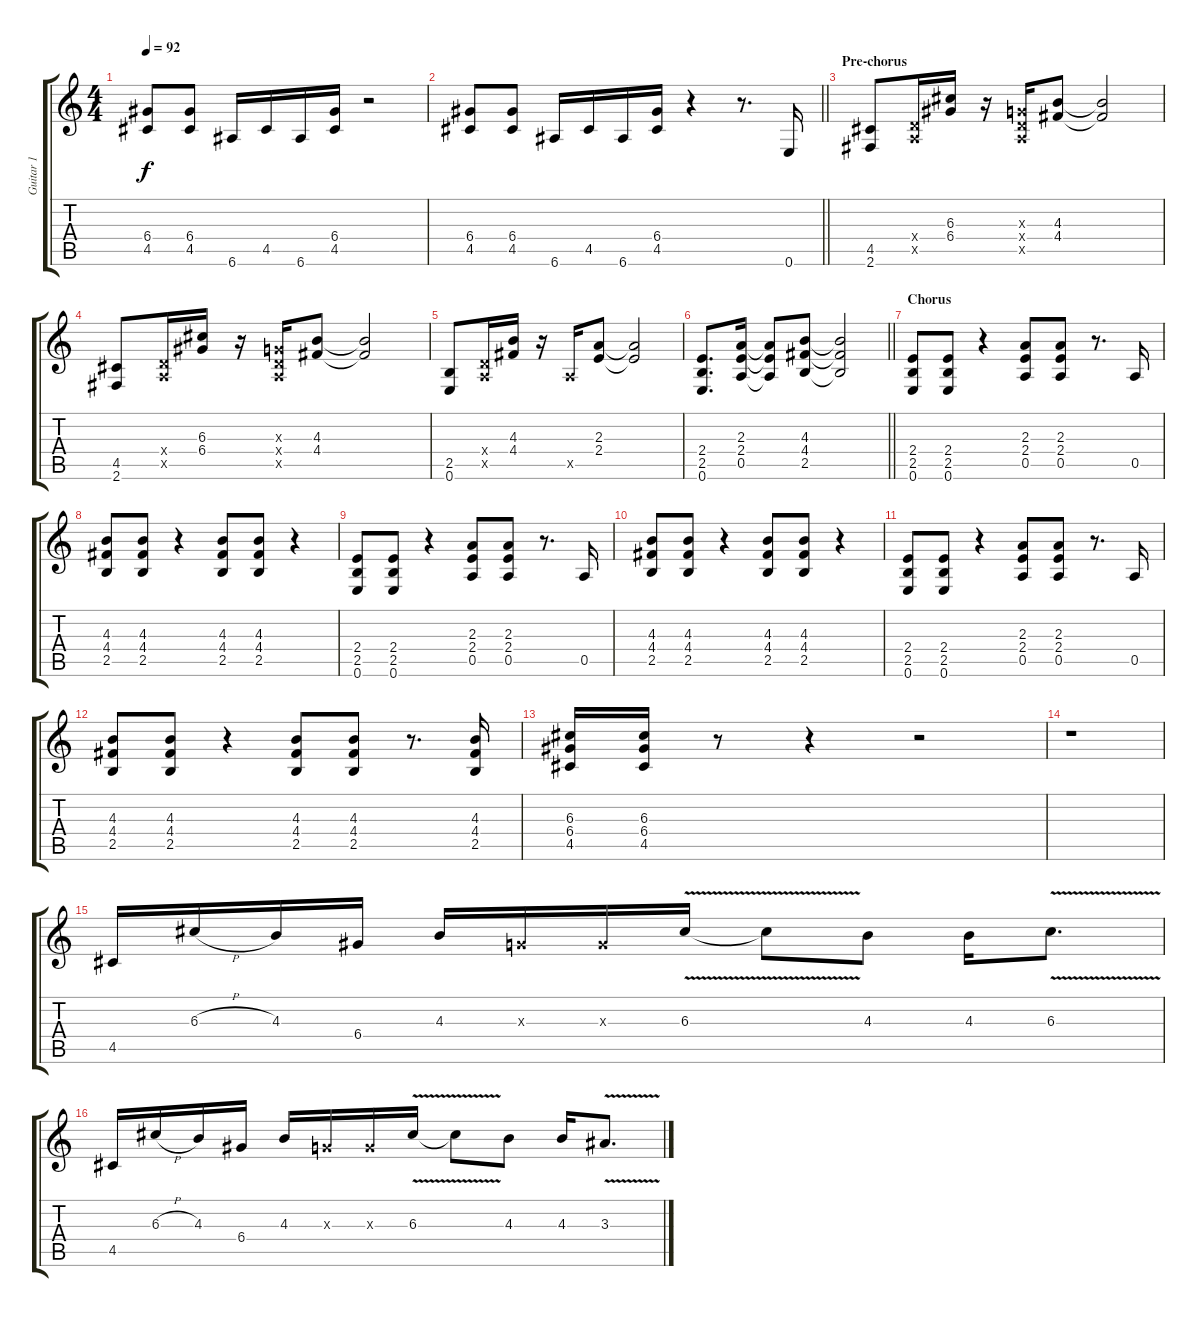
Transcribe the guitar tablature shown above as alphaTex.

\track ("Guitar 1" "Guitar 1") {instrument distortionguitar}
\staff {score tabs}
\tuning (E4 B3 G3 D3 A2 E2) {hide}
\ts (4 4)
\tempo 92
\clef g2
\ks c
(6.4 4.5).8{dy f} (6.4 4.5).8 6.6.16 4.5.16 6.6.16 (6.4 4.5).16 r.2 |
\barLineRight lightlight
(6.4 4.5).8 (6.4 4.5).8 6.6.16 4.5.16 6.6.16 (6.4 4.5).16 r.4 r.8{d} 0.6.16 |
\section ("" "Pre-chorus")
(4.5 2.6).8 (0.4{x} 0.5{x}).16 (6.3 6.4).16 r.16 (0.3{x} 0.4{x} 0.5{x}).16 (4.3 4.4).8 (4.3{t} 4.4{t}).2 |
(4.5 2.6).8 (0.4{x} 0.5{x}).16 (6.3 6.4).16 r.16 (0.3{x} 0.4{x} 0.5{x}).16 (4.3 4.4).8 (4.3{t} 4.4{t}).2 |
(2.5 0.6).8 (0.4{x} 0.5{x}).16 (4.3 4.4).16 r.16 0.5{x}.16 (2.3 2.4).8 (2.3{t} 2.4{t}).2 |
\barLineRight lightlight
(2.4 2.5 0.6).8{d} (2.3 2.4 0.5).16 (2.3{t} 2.4{t} 0.5{t}).8 (4.3 4.4 2.5).8 (4.3{t} 4.4{t} 2.5{t}).2 |
\section ("" "Chorus")
(2.4 2.5 0.6).8 (2.4 2.5 0.6).8 r.4 (2.3 2.4 0.5).8 (2.3 2.4 0.5).8 r.8{d} 0.5.16 |
(4.3 4.4 2.5).8 (4.3 4.4 2.5).8 r.4 (4.3 4.4 2.5).8 (4.3 4.4 2.5).8 r.4 |
(2.4 2.5 0.6).8 (2.4 2.5 0.6).8 r.4 (2.3 2.4 0.5).8 (2.3 2.4 0.5).8 r.8{d} 0.5.16 |
(4.3 4.4 2.5).8 (4.3 4.4 2.5).8 r.4 (4.3 4.4 2.5).8 (4.3 4.4 2.5).8 r.4 |
(2.4 2.5 0.6).8 (2.4 2.5 0.6).8 r.4 (2.3 2.4 0.5).8 (2.3 2.4 0.5).8 r.8{d} 0.5.16 |
(4.3 4.4 2.5).8 (4.3 4.4 2.5).8 r.4 (4.3 4.4 2.5).8 (4.3 4.4 2.5).8 r.8{d} (4.3 4.4 2.5).16 |
(6.3 6.4 4.5).16 (6.3 6.4 4.5).16 r.8 r.4 r.2 |
r.1 |
4.5.16 6.3{h}.16 4.3.16 6.4.16 4.3.16 0.3{x}.16 0.3{x}.16 6.3{v}.16 6.3{t}.8 4.3.8 4.3.16 6.3{v}.8{d} |
4.5.16 6.3{h}.16 4.3.16 6.4.16 4.3.16 0.3{x}.16 0.3{x}.16 6.3{v}.16 6.3{t}.8 4.3.8 4.3.16 3.3{v}.8{d}
